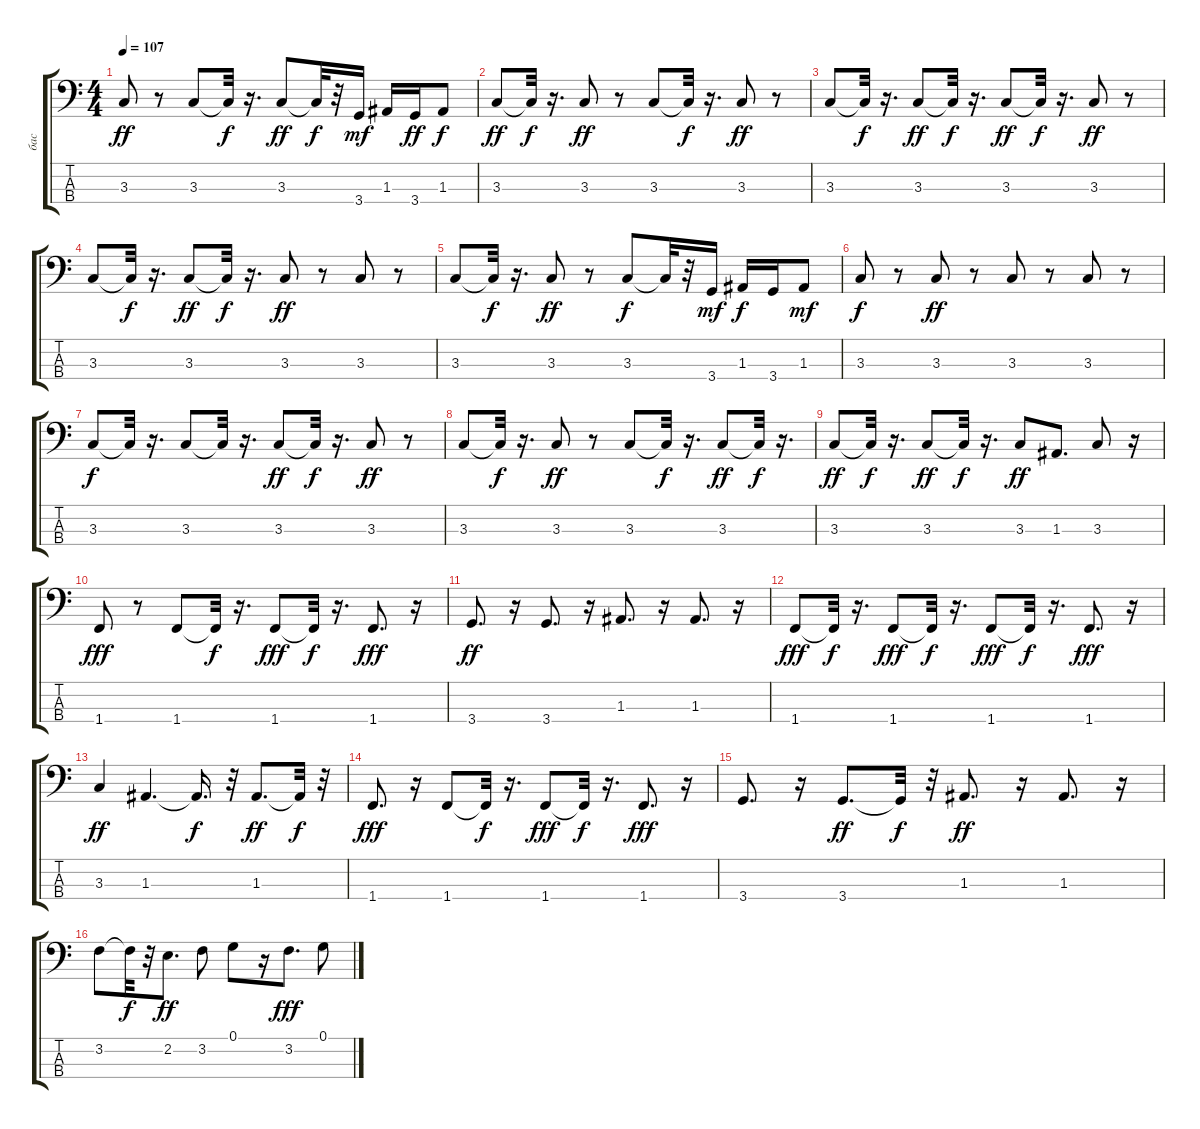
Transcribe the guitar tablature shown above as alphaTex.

\track ("бас" "бас") {instrument acousticguitarsteel}
\staff {score tabs}
\tuning (G2 D2 A1 E1) {hide}
\ts (4 4)
\tempo 107
\clef f4
\ks c
3.3.8{dy ff} r.8 3.3.8 3.3{t}.32{dy f} r.16{d} 3.3.8{dy ff} 3.3{t}.32{dy f} r.32 3.4.16{dy mf} 1.3.16 3.4.16{dy ff} 1.3.8{dy f} |
3.3.8{dy ff} 3.3{t}.32{dy f} r.16{d} 3.3.8{dy ff} r.8 3.3.8 3.3{t}.32{dy f} r.16{d} 3.3.8{dy ff} r.8 |
3.3.8 3.3{t}.32{dy f} r.16{d} 3.3.8{dy ff} 3.3{t}.32{dy f} r.16{d} 3.3.8{dy ff} 3.3{t}.32{dy f} r.16{d} 3.3.8{dy ff} r.8 |
3.3.8 3.3{t}.32{dy f} r.16{d} 3.3.8{dy ff} 3.3{t}.32{dy f} r.16{d} 3.3.8{dy ff} r.8 3.3.8 r.8 |
3.3.8 3.3{t}.32{dy f} r.16{d} 3.3.8{dy ff} r.8 3.3.8{dy f} 3.3{t}.32 r.32 3.4.16{dy mf} 1.3.16{dy f} 3.4.16 1.3.8{dy mf} |
3.3.8{dy f} r.8 3.3.8{dy ff} r.8 3.3.8 r.8 3.3.8 r.8 |
3.3.8{dy f} 3.3{t}.32 r.16{d} 3.3.8 3.3{t}.32 r.16{d} 3.3.8{dy ff} 3.3{t}.32{dy f} r.16{d} 3.3.8{dy ff} r.8 |
3.3.8 3.3{t}.32{dy f} r.16{d} 3.3.8{dy ff} r.8 3.3.8 3.3{t}.32{dy f} r.16{d} 3.3.8{dy ff} 3.3{t}.32{dy f} r.16{d} |
3.3.8{dy ff} 3.3{t}.32{dy f} r.16{d} 3.3.8{dy ff} 3.3{t}.32{dy f} r.16{d} 3.3.8{dy ff} 1.3.8{d} 3.3.8 r.16 |
1.4.8{dy fff} r.8 1.4.8 1.4{t}.32{dy f} r.16{d} 1.4.8{dy fff} 1.4{t}.32{dy f} r.16{d} 1.4.8{d dy fff} r.16 |
3.4.8{d dy ff} r.16 3.4.8{d} r.16 1.3.8{d} r.16 1.3.8{d} r.16 |
1.4.8{dy fff} 1.4{t}.32{dy f} r.16{d} 1.4.8{dy fff} 1.4{t}.32{dy f} r.16{d} 1.4.8{dy fff} 1.4{t}.32{dy f} r.16{d} 1.4.8{d dy fff} r.16 |
3.3.4{dy ff} 1.3.4{d} 1.3{t}.16{d dy f} r.32 1.3.8{d dy ff} 1.3{t}.32{dy f} r.32 |
1.4.8{d dy fff} r.16 1.4.8 1.4{t}.32{dy f} r.16{d} 1.4.8{dy fff} 1.4{t}.32{dy f} r.16{d} 1.4.8{d dy fff} r.16 |
3.4.8{d} r.16 3.4.8{d dy ff} 3.4{t}.32{dy f} r.32 1.3.8{d dy ff} r.16 1.3.8{d} r.16 |
3.2.8 3.2{t}.32{dy f} r.32 2.2.8{d dy ff} 3.2.8 0.1.8 r.16 3.2.8{d dy fff} 0.1.8
